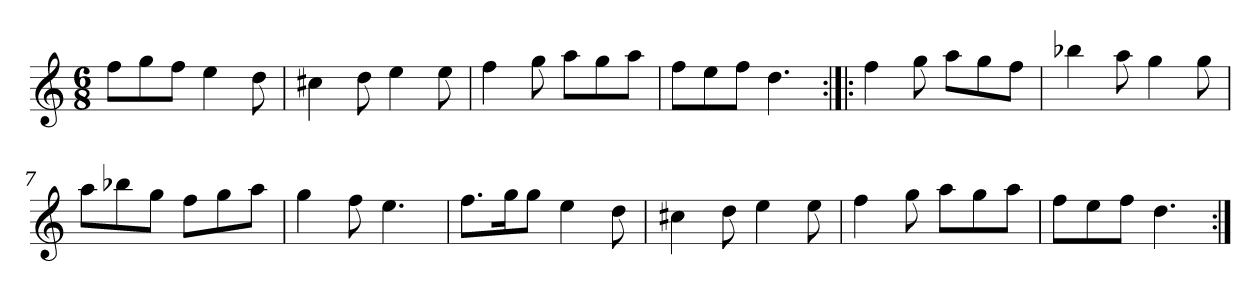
**kern
*part1
*staff1
*clefG2
*k[]
*D:dor
*M6/8
*MM120
=1
8ff\L
8gg\
8ff\J
4ee
8dd
=2
4cc#X
8dd
4ee
8ee
=3
4ff
8gg
8aa\L
8gg\
8aa\J
=4
8ff\L
8ee\
8ff\J
4.dd
=5:|!|:
4ff
8gg
8aa\L
8gg\
8ff\J
=6
4bb-X
8aa
4gg
8gg
=7
8aa\L
8bb-X\
8gg\J
8ff\L
8gg\
8aa\J
=8
4gg
8ff
4.ee
=9
8.ff\L
16gg\K
8gg\J
4ee
8dd
=10
4cc#X
8dd
4ee
8ee
=11
4ff
8gg
8aa\L
8gg\
8aa\J
=12
8ff\L
8ee\
8ff\J
4.dd
=:|!
*-
